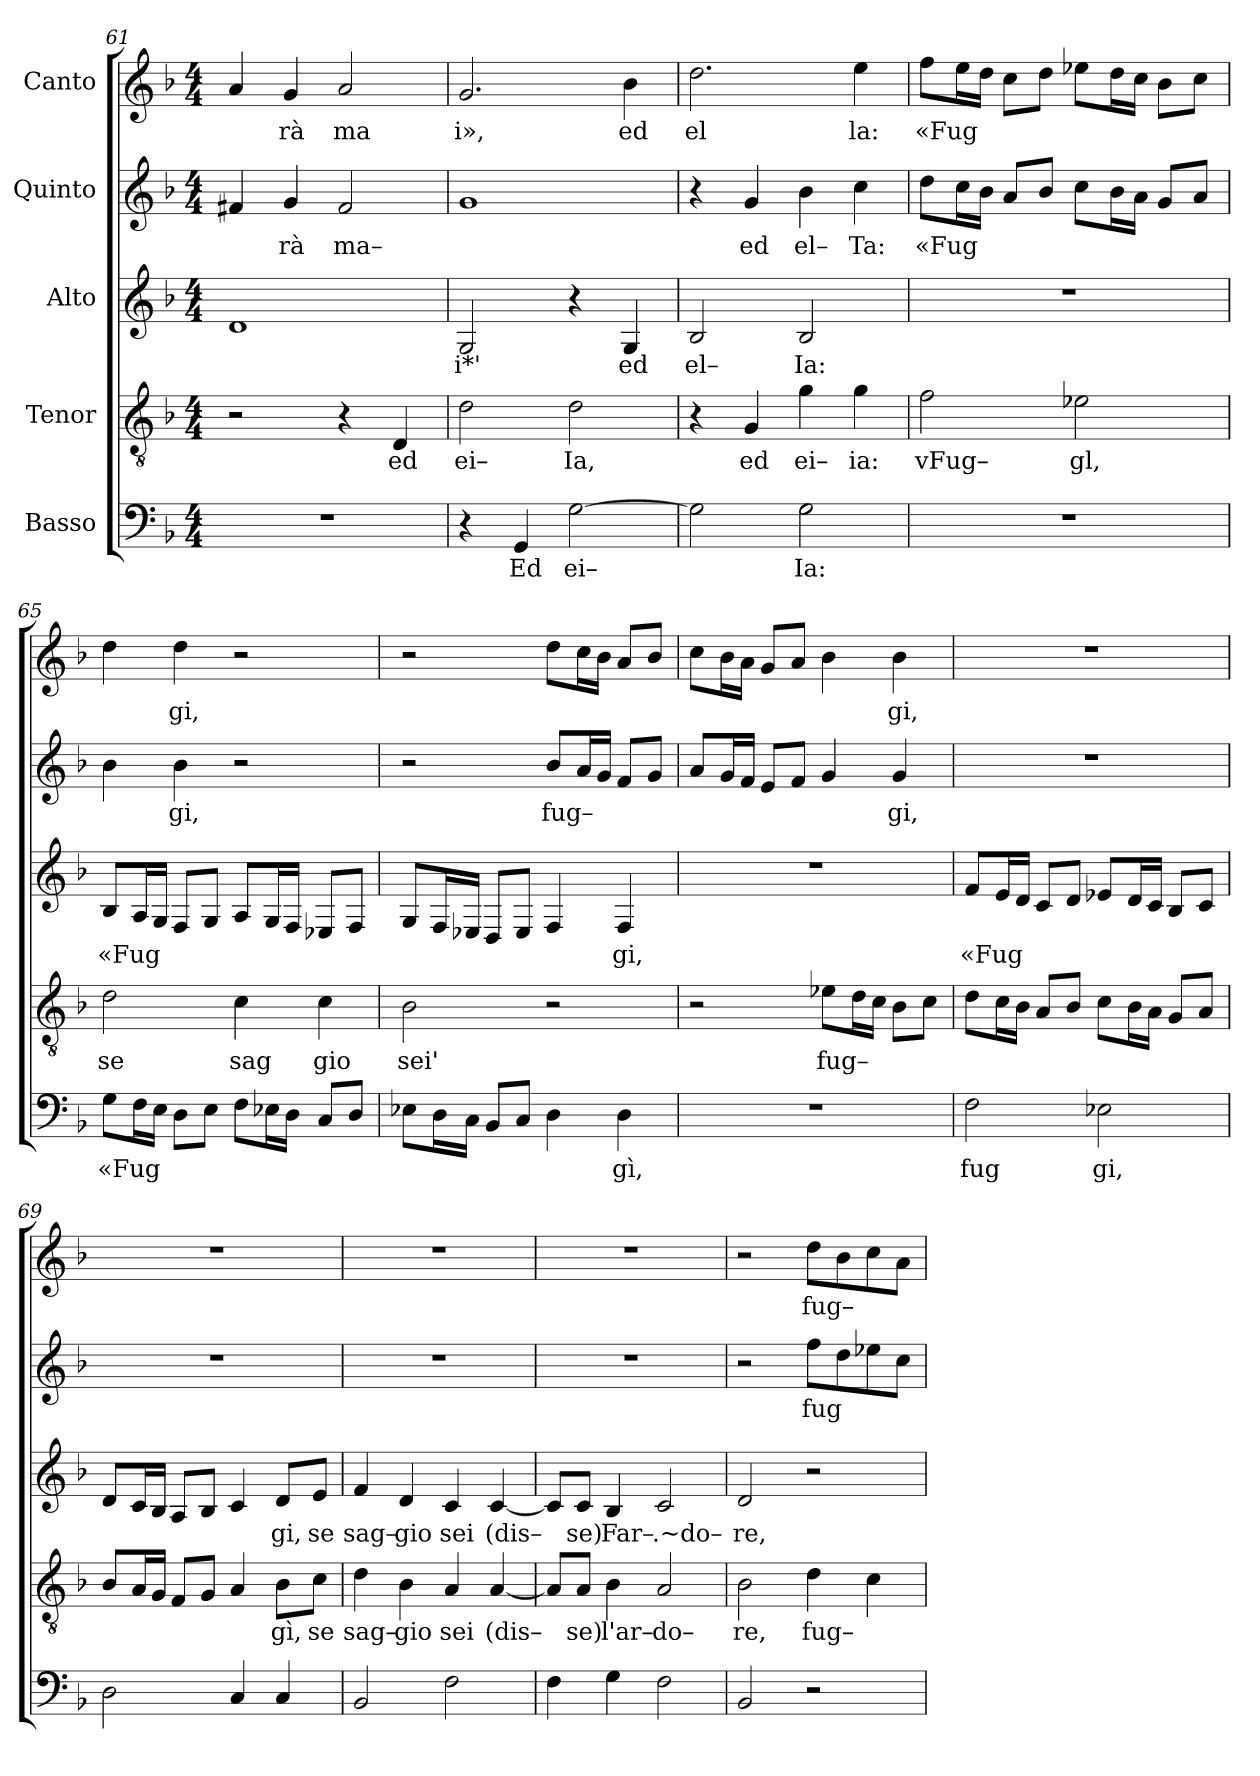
**kern	**text	**kern	**text	**kern	**text	**kern	**text	**kern	**text
*part5	*part5	*part4	*part4	*part3	*part3	*part2	*part2	*part1	*part1
*staff5	*staff5	*staff4	*staff4	*staff3	*staff3	*staff2	*staff2	*staff1	*staff1
*I"Basso	*	*I"Tenor	*	*I"Alto	*	*I"Quinto	*	*I"Canto	*
*clefF4	*	*clefGv2	*	*clefG2	*	*clefG2	*	*clefG2	*
*k[b-]	*	*k[b-]	*	*k[b-]	*	*k[b-]	*	*k[b-]	*
*F:	*	*F:	*	*F:	*	*F:	*	*F:	*
*M4/4	*	*M4/4	*	*M4/4	*	*M4/4	*	*M4/4	*
=61	=61	=61	=61	=61	=61	=61	=61	=61	=61
1r	.	2r	.	1d	.	4f#X/	.	4a/	.
!	!	!	!	!	!	!	!LO:LY:b	!	!LO:LY:b
.	.	.	.	.	.	4g/	rà	4g/	rà
!	!	!	!	!	!	!	!LO:LY:b	!	!LO:LY:b
.	.	4r	.	.	.	2f#/	ma–	2a/	ma
!	!	!	!LO:LY:b	!	!	!	!	!	!
.	.	4D/	ed	.	.	.	.	.	.
=62	=62	=62	=62	=62	=62	=62	=62	=62	=62
!	!	!	!LO:LY:b	!	!LO:LY:b	!	!	!	!LO:LY:b
4r	.	2d\	ei–	2G/	i*'	1g	.	2.g/	i»,
!	!LO:LY:b	!	!	!	!	!	!	!	!
4GG/	Ed	.	.	.	.	.	.	.	.
!	!LO:LY:b	!	!LO:LY:b	!	!	!	!	!	!
[2G\	ei–	2d\	Ia,	4r	.	.	.	.	.
!	!	!	!	!	!LO:LY:b	!	!	!	!LO:LY:b
.	.	.	.	4G/	ed	.	.	4b-\	ed
=63	=63	=63	=63	=63	=63	=63	=63	=63	=63
!	!	!	!	!	!LO:LY:b	!	!	!	!LO:LY:b
2G\]	.	4r	.	2B-/	el–	4r	.	2.dd\	el
!	!	!	!LO:LY:b	!	!	!	!LO:LY:b	!	!
.	.	4G/	ed	.	.	4g/	ed	.	.
!	!LO:LY:b	!	!LO:LY:b	!	!LO:LY:b	!	!LO:LY:b	!	!
2G\	Ia:	4g\	ei–	2B-/	Ia:	4b-\	el–	.	.
!	!	!	!LO:LY:b	!	!	!	!LO:LY:b	!	!LO:LY:b
.	.	4g\	ia:	.	.	4cc\	Ta:	4ee\	la:
=64	=64	=64	=64	=64	=64	=64	=64	=64	=64
!	!	!	!LO:LY:b	!	!	!	!LO:LY:b	!	!LO:LY:b
1r	.	2f\	vFug–	1r	.	8dd\L	«Fug	8ff\L	«Fug
.	.	.	.	.	.	16cc\L	.	16ee\L	.
.	.	.	.	.	.	16b-\JJ	.	16dd\JJ	.
.	.	.	.	.	.	8a/L	.	8cc\L	.
.	.	.	.	.	.	8b-/J	.	8dd\J	.
!	!	!	!LO:LY:b	!	!	!	!	!	!
.	.	2e-X\	gl,	.	.	8cc\L	.	8ee-X\L	.
.	.	.	.	.	.	16b-\L	.	16dd\L	.
.	.	.	.	.	.	16a\JJ	.	16cc\JJ	.
.	.	.	.	.	.	8g/L	.	8b-\L	.
.	.	.	.	.	.	8a/J	.	8cc\J	.
=65	=65	=65	=65	=65	=65	=65	=65	=65	=65
!	!LO:LY:b	!	!LO:LY:b	!	!LO:LY:b	!	!	!	!
8G\L	«Fug	2d\	se	8B-/L	«Fug	4b-\	.	4dd\	.
16F\L	.	.	.	16A/L	.	.	.	.	.
16E\JJ	.	.	.	16G/JJ	.	.	.	.	.
!	!	!	!	!	!	!	!LO:LY:b	!	!LO:LY:b
8D\L	.	.	.	8F/L	.	4b-\	gi,	4dd\	gi,
8E\J	.	.	.	8G/J	.	.	.	.	.
!	!	!	!LO:LY:b	!	!	!	!	!	!
8F\L	.	4c\	sag	8A/L	.	2r	.	2r	.
16E-X\L	.	.	.	16G/L	.	.	.	.	.
16D\JJ	.	.	.	16F/JJ	.	.	.	.	.
!	!	!	!LO:LY:b	!	!	!	!	!	!
8C/L	.	4c\	gio	8E-X/L	.	.	.	.	.
8D/J	.	.	.	8F/J	.	.	.	.	.
=66	=66	=66	=66	=66	=66	=66	=66	=66	=66
!	!	!	!LO:LY:b	!	!	!	!	!	!
8E-X\L	.	2B-\	sei'	8G/L	.	2r	.	2r	.
16D\L	.	.	.	16F/L	.	.	.	.	.
16C\JJ	.	.	.	16E-X/JJ	.	.	.	.	.
8BB-/L	.	.	.	8D/L	.	.	.	.	.
8C/J	.	.	.	8E-/J	.	.	.	.	.
!	!	!	!	!	!	!	!LO:LY:b	!	!
4D\	.	2r	.	4F/	.	8b-/L	fug–	8dd\L	.
.	.	.	.	.	.	16a/L	.	16cc\L	.
.	.	.	.	.	.	16g/JJ	.	16b-\JJ	.
!	!LO:LY:b	!	!	!	!LO:LY:b	!	!	!	!
4D\	gì,	.	.	4F/	gi,	8f/L	.	8a/L	.
.	.	.	.	.	.	8g/J	.	8b-/J	.
=67	=67	=67	=67	=67	=67	=67	=67	=67	=67
1r	.	2r	.	1r	.	8a/L	.	8cc\L	.
.	.	.	.	.	.	16g/L	.	16b-\L	.
.	.	.	.	.	.	16f/JJ	.	16a\JJ	.
.	.	.	.	.	.	8e/L	.	8g/L	.
.	.	.	.	.	.	8f/J	.	8a/J	.
!	!	!	!LO:LY:b	!	!	!	!	!	!
.	.	8e-X\L	fug–	.	.	4g/	.	4b-\	.
.	.	16d\L	.	.	.	.	.	.	.
.	.	16c\JJ	.	.	.	.	.	.	.
!	!	!	!	!	!	!	!LO:LY:b	!	!LO:LY:b
.	.	8B-\L	.	.	.	4g/	gi,	4b-\	gi,
.	.	8c\J	.	.	.	.	.	.	.
=68	=68	=68	=68	=68	=68	=68	=68	=68	=68
!	!LO:LY:b	!	!	!	!LO:LY:b	!	!	!	!
2F\	fug	8d\L	.	8f/L	«Fug	1r	.	1r	.
.	.	16c\L	.	16e/L	.	.	.	.	.
.	.	16B-\JJ	.	16d/JJ	.	.	.	.	.
.	.	8A/L	.	8c/L	.	.	.	.	.
.	.	8B-/J	.	8d/J	.	.	.	.	.
!	!LO:LY:b	!	!	!	!	!	!	!	!
2E-X\	gi,	8c\L	.	8e-X/L	.	.	.	.	.
.	.	16B-\L	.	16d/L	.	.	.	.	.
.	.	16A\JJ	.	16c/JJ	.	.	.	.	.
.	.	8G/L	.	8B-/L	.	.	.	.	.
.	.	8A/J	.	8c/J	.	.	.	.	.
=69	=69	=69	=69	=69	=69	=69	=69	=69	=69
2D\	.	8B-/L	.	8d/L	.	1r	.	1r	.
.	.	16A/L	.	16c/L	.	.	.	.	.
.	.	16G/JJ	.	16B-/JJ	.	.	.	.	.
.	.	8F/L	.	8A/L	.	.	.	.	.
.	.	8G/J	.	8B-/J	.	.	.	.	.
4C/	.	4A/	.	4c/	.	.	.	.	.
!	!	!	!LO:LY:b	!	!LO:LY:b	!	!	!	!
4C/	.	8B-\L	gì,	8d/L	gi,	.	.	.	.
!	!	!	!LO:LY:b	!	!LO:LY:b	!	!	!	!
.	.	8c\J	se	8e/J	se	.	.	.	.
=70	=70	=70	=70	=70	=70	=70	=70	=70	=70
!	!	!	!LO:LY:b	!	!LO:LY:b	!	!	!	!
2BB-/	.	4d\	sag–	4f/	sag–	1r	.	1r	.
!	!	!	!LO:LY:b	!	!LO:LY:b	!	!	!	!
.	.	4B-\	gio	4d/	gio	.	.	.	.
!	!	!	!LO:LY:b	!	!LO:LY:b	!	!	!	!
2F\	.	4A/	sei	4c/	sei	.	.	.	.
!	!	!	!LO:LY:b	!	!LO:LY:b	!	!	!	!
.	.	[4A/	(dis–	[4c/	(dis–	.	.	.	.
=71	=71	=71	=71	=71	=71	=71	=71	=71	=71
4F\	.	8A/L]	.	8c/L]	.	1r	.	1r	.
!	!	!	!LO:LY:b	!	!LO:LY:b	!	!	!	!
.	.	8A/J	se)	8c/J	se)	.	.	.	.
!	!	!	!LO:LY:b	!	!LO:LY:b	!	!	!	!
4G\	.	4B-\	l'ar–	4B-/	Far–	.	.	.	.
!	!	!	!LO:LY:b	!	!LO:LY:b	!	!	!	!
2F\	.	2A/	do–	2c/	.~do–	.	.	.	.
=72	=72	=72	=72	=72	=72	=72	=72	=72	=72
!	!	!	!LO:LY:b	!	!LO:LY:b	!	!	!	!
2BB-/	.	2B-\	re,	2d/	re,	2r	.	2r	.
!	!	!	!LO:LY:b	!	!	!	!LO:LY:b	!	!LO:LY:b
2r	.	4d\	fug–	2r	.	8ff\L	fug	8dd\L	fug–
.	.	.	.	.	.	8dd\	.	8b-\	.
.	.	4c\	.	.	.	8ee-X\	.	8cc\	.
.	.	.	.	.	.	8cc\J	.	8a\J	.
=	=	=	=	=	=	=	=	=	=
*-	*-	*-	*-	*-	*-	*-	*-	*-	*-
